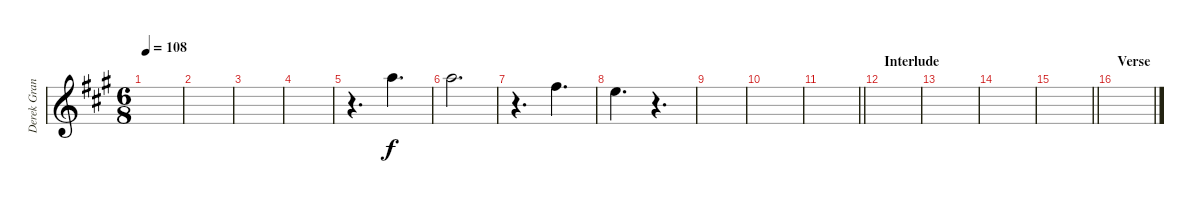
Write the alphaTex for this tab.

\track ("Derek Grant - Vocals" "Derek Gran") {instrument overdrivenguitar}
\staff {score}
\tuning (E4 B3 G3 D3 A2 E2) {hide}
\ts (6 8)
\tempo 108
\clef g2
\ks a
|
|
|
|
r.4{d} 5.1.4{d} |
5.1.2{d} |
r.4{d} 7.2.4{d} |
5.2.4{d} r.4{d} |
|
|
\barLineRight lightlight
|
\section ("" "Interlude")
|
|
|
\barLineRight lightlight
|
\section ("" "Verse")
